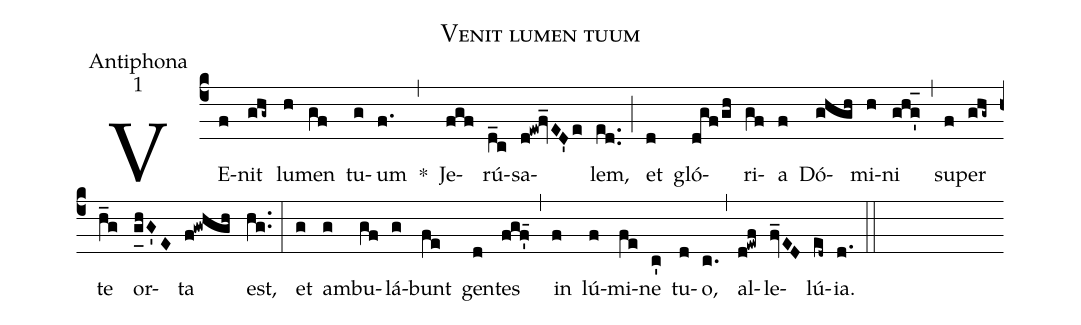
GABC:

name:Venit lumen tuum;
office-part:Antiphona;
mode:1;
%%
(c4) VE(f)nit(ghg~) lu(h)men(gf) tu(g)um(f.) *(,) Je(fgf)rú(d_c)sa(d!ew!fv_ED'e)lem,(ed..) (;) et(d) gló(dgf/gh)ri(gf)a(f) Dó(ghgh)mi(h)ni(ghg'_1) (,) su(f)per(ghg~) te(h_g) or(g_[uh:l]hG'E)ta(f!gwhgh) est,(hg..) (:) et(g) am(g)bu(gf)lá(g)bunt(fe) gen(d)tes(fgf'_15) (,) in(f) lú(f)mi(fe)ne(c') tu(d)o,(c.) (,) al(d!ewf)le(fv_ED)lú(ed~){ia}.(d.) (::)

%<eu>E(h) u(h) o(g) u(f) a(g) e.</eu>(ghg.) (::)
